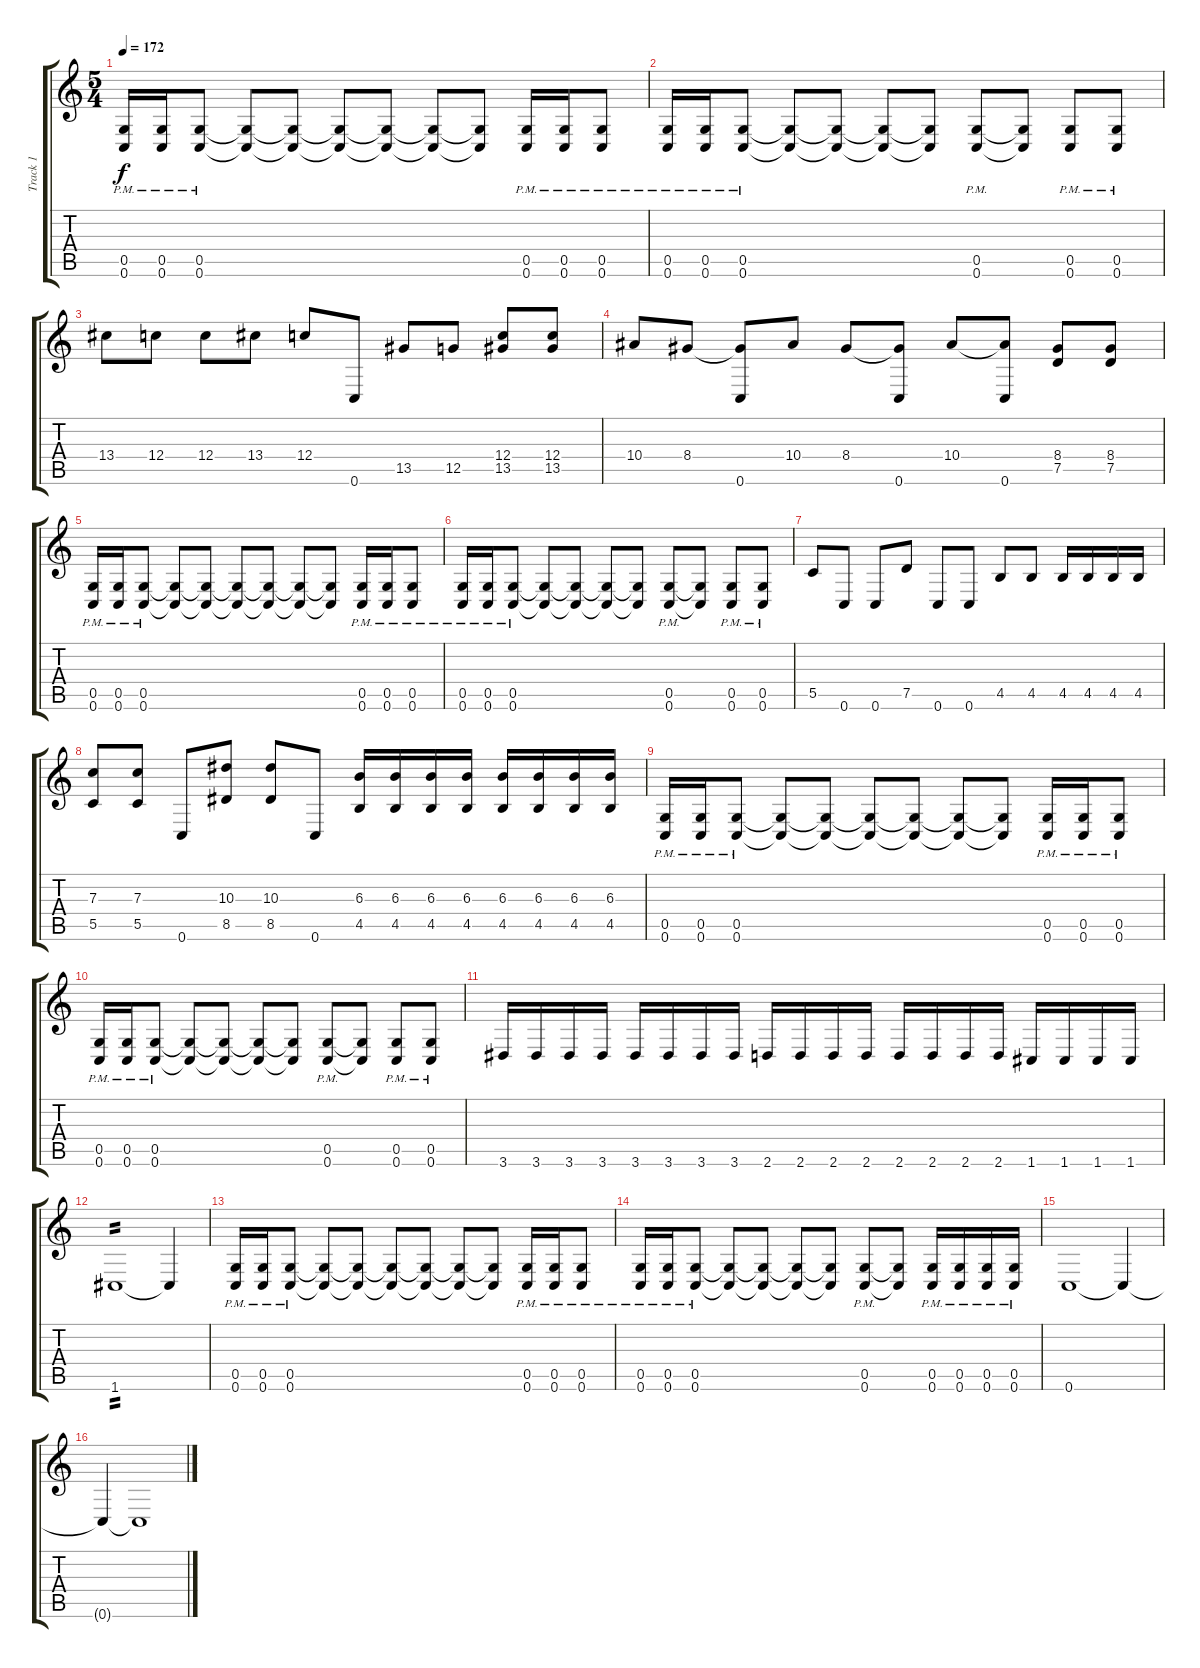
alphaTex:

\track ("Track 1" "Track 1") {instrument distortionguitar}
\staff {score tabs}
\tuning (D4 A3 F3 C3 G2 C2) {hide}
\ts (5 4)
\tempo 172
\clef g2
\ks c
(0.5{pm} 0.6{pm}).16{dy f} (0.5{pm} 0.6{pm}).16 (0.5{pm} 0.6{pm}).8 (0.5{t} 0.6{t}).8 (0.5{t} 0.6{t}).8 (0.5{t} 0.6{t}).8 (0.5{t} 0.6{t}).8 (0.5{t} 0.6{t}).8 (0.5{t} 0.6{t}).8 (0.5{pm} 0.6{pm}).16 (0.5{pm} 0.6{pm}).16 (0.5{pm} 0.6{pm}).8 |
(0.5{pm} 0.6{pm}).16 (0.5{pm} 0.6{pm}).16 (0.5{pm} 0.6{pm}).8 (0.5{t} 0.6{t}).8 (0.5{t} 0.6{t}).8 (0.5{t} 0.6{t}).8 (0.5{t} 0.6{t}).8 (0.5{pm} 0.6{pm}).8 (0.5{t} 0.6{t}).8 (0.5{pm} 0.6{pm}).8 (0.5{pm} 0.6{pm}).8 |
13.4.8 12.4.8 12.4.8 13.4.8 12.4.8 0.6.8 13.5.8 12.5.8 (12.4 13.5).8 (12.4 13.5).8 |
10.4.8 8.4.8 (8.4{t} 0.6).8 10.4.8 8.4.8 (8.4{t} 0.6).8 10.4.8 (10.4{t} 0.6).8 (8.4 7.5).8 (8.4 7.5).8 |
(0.5{pm} 0.6{pm}).16 (0.5{pm} 0.6{pm}).16 (0.5{pm} 0.6{pm}).8 (0.5{t} 0.6{t}).8 (0.5{t} 0.6{t}).8 (0.5{t} 0.6{t}).8 (0.5{t} 0.6{t}).8 (0.5{t} 0.6{t}).8 (0.5{t} 0.6{t}).8 (0.5{pm} 0.6{pm}).16 (0.5{pm} 0.6{pm}).16 (0.5{pm} 0.6{pm}).8 |
(0.5{pm} 0.6{pm}).16 (0.5{pm} 0.6{pm}).16 (0.5{pm} 0.6{pm}).8 (0.5{t} 0.6{t}).8 (0.5{t} 0.6{t}).8 (0.5{t} 0.6{t}).8 (0.5{t} 0.6{t}).8 (0.5{pm} 0.6{pm}).8 (0.5{t} 0.6{t}).8 (0.5{pm} 0.6{pm}).8 (0.5{pm} 0.6{pm}).8 |
5.5.8 0.6.8 0.6.8 7.5.8 0.6.8 0.6.8 4.5.8 4.5.8 4.5.16 4.5.16 4.5.16 4.5.16 |
(7.3 5.5).8 (7.3 5.5).8 0.6.8 (10.3 8.5).8 (10.3 8.5).8 0.6.8 (6.3 4.5).16 (6.3 4.5).16 (6.3 4.5).16 (6.3 4.5).16 (6.3 4.5).16 (6.3 4.5).16 (6.3 4.5).16 (6.3 4.5).16 |
(0.5{pm} 0.6{pm}).16 (0.5{pm} 0.6{pm}).16 (0.5{pm} 0.6{pm}).8 (0.5{t} 0.6{t}).8 (0.5{t} 0.6{t}).8 (0.5{t} 0.6{t}).8 (0.5{t} 0.6{t}).8 (0.5{t} 0.6{t}).8 (0.5{t} 0.6{t}).8 (0.5{pm} 0.6{pm}).16 (0.5{pm} 0.6{pm}).16 (0.5{pm} 0.6{pm}).8 |
(0.5{pm} 0.6{pm}).16 (0.5{pm} 0.6{pm}).16 (0.5{pm} 0.6{pm}).8 (0.5{t} 0.6{t}).8 (0.5{t} 0.6{t}).8 (0.5{t} 0.6{t}).8 (0.5{t} 0.6{t}).8 (0.5{pm} 0.6{pm}).8 (0.5{t} 0.6{t}).8 (0.5{pm} 0.6{pm}).8 (0.5{pm} 0.6{pm}).8 |
3.6.16 3.6.16 3.6.16 3.6.16 3.6.16 3.6.16 3.6.16 3.6.16 2.6.16 2.6.16 2.6.16 2.6.16 2.6.16 2.6.16 2.6.16 2.6.16 1.6.16 1.6.16 1.6.16 1.6.16 |
1.6.1{tp 2} 1.6{t}.4 |
(0.5{pm} 0.6{pm}).16 (0.5{pm} 0.6{pm}).16 (0.5{pm} 0.6{pm}).8 (0.5{t} 0.6{t}).8 (0.5{t} 0.6{t}).8 (0.5{t} 0.6{t}).8 (0.5{t} 0.6{t}).8 (0.5{t} 0.6{t}).8 (0.5{t} 0.6{t}).8 (0.5{pm} 0.6{pm}).16 (0.5{pm} 0.6{pm}).16 (0.5{pm} 0.6{pm}).8 |
(0.5{pm} 0.6{pm}).16 (0.5{pm} 0.6{pm}).16 (0.5{pm} 0.6{pm}).8 (0.5{t} 0.6{t}).8 (0.5{t} 0.6{t}).8 (0.5{t} 0.6{t}).8 (0.5{t} 0.6{t}).8 (0.5{pm} 0.6{pm}).8 (0.5{t} 0.6{t}).8 (0.5{pm} 0.6{pm}).16 (0.5{pm} 0.6{pm}).16 (0.5{pm} 0.6{pm}).16 (0.5{pm} 0.6{pm}).16 |
0.6.1 0.6{t}.4 |
0.6{t}.4{volume 0} 0.6{t}.1
